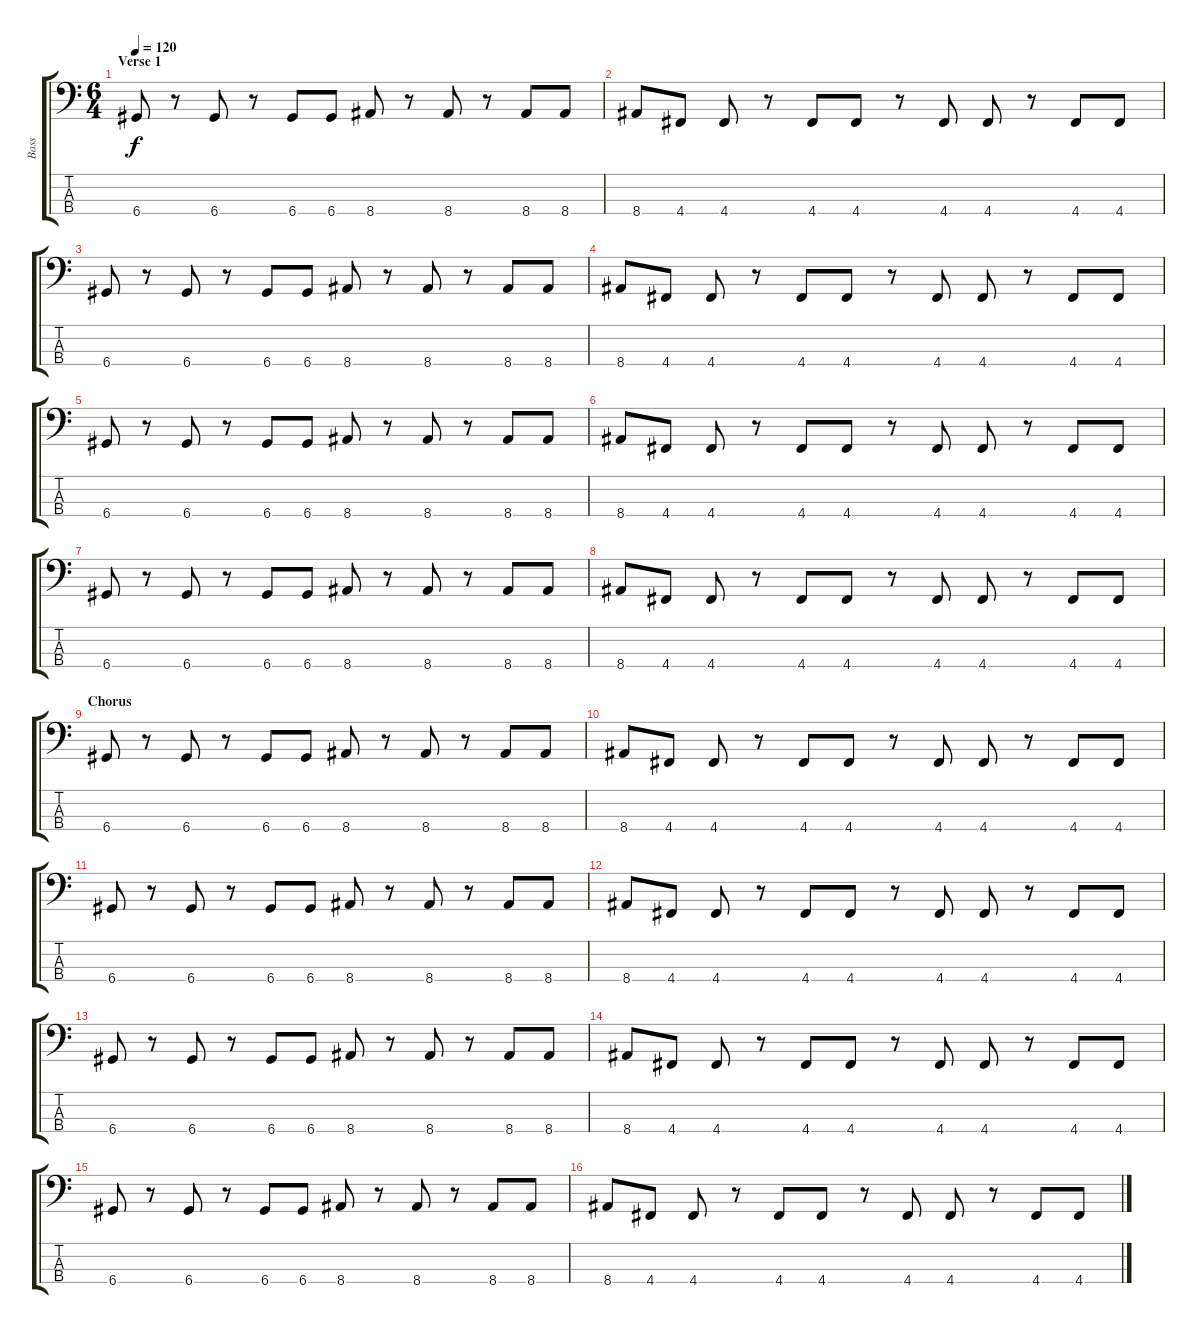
\track ("Bass" "Bass") {instrument electricbassfinger}
\staff {score tabs}
\tuning (G2 D2 A1 D1) {hide}
\ts (6 4)
\section ("" "Verse 1")
\tempo 120
\clef f4
\ks c
6.4.8{dy f volume 13} r.8 6.4.8 r.8 6.4.8 6.4.8 8.4.8 r.8 8.4.8 r.8 8.4.8 8.4.8 |
8.4.8 4.4.8 4.4.8 r.8 4.4.8 4.4.8 r.8 4.4.8 4.4.8 r.8 4.4.8 4.4.8 |
6.4.8 r.8 6.4.8 r.8 6.4.8 6.4.8 8.4.8 r.8 8.4.8 r.8 8.4.8 8.4.8 |
8.4.8 4.4.8 4.4.8 r.8 4.4.8 4.4.8 r.8 4.4.8 4.4.8 r.8 4.4.8 4.4.8 |
6.4.8 r.8 6.4.8 r.8 6.4.8 6.4.8 8.4.8 r.8 8.4.8 r.8 8.4.8 8.4.8 |
8.4.8 4.4.8 4.4.8 r.8 4.4.8 4.4.8 r.8 4.4.8 4.4.8 r.8 4.4.8 4.4.8 |
6.4.8 r.8 6.4.8 r.8 6.4.8 6.4.8 8.4.8 r.8 8.4.8 r.8 8.4.8 8.4.8 |
8.4.8 4.4.8 4.4.8 r.8 4.4.8 4.4.8 r.8 4.4.8 4.4.8 r.8 4.4.8 4.4.8 |
\section ("" "Chorus")
6.4.8{volume 15} r.8 6.4.8 r.8 6.4.8 6.4.8 8.4.8 r.8 8.4.8 r.8 8.4.8 8.4.8 |
8.4.8 4.4.8 4.4.8 r.8 4.4.8 4.4.8 r.8 4.4.8 4.4.8 r.8 4.4.8 4.4.8 |
6.4.8 r.8 6.4.8 r.8 6.4.8 6.4.8 8.4.8 r.8 8.4.8 r.8 8.4.8 8.4.8 |
8.4.8 4.4.8 4.4.8 r.8 4.4.8 4.4.8 r.8 4.4.8 4.4.8 r.8 4.4.8 4.4.8 |
6.4.8 r.8 6.4.8 r.8 6.4.8 6.4.8 8.4.8 r.8 8.4.8 r.8 8.4.8 8.4.8 |
8.4.8 4.4.8 4.4.8 r.8 4.4.8 4.4.8 r.8 4.4.8 4.4.8 r.8 4.4.8 4.4.8 |
6.4.8 r.8 6.4.8 r.8 6.4.8 6.4.8 8.4.8 r.8 8.4.8 r.8 8.4.8 8.4.8 |
8.4.8 4.4.8 4.4.8 r.8 4.4.8 4.4.8 r.8 4.4.8 4.4.8 r.8 4.4.8 4.4.8
